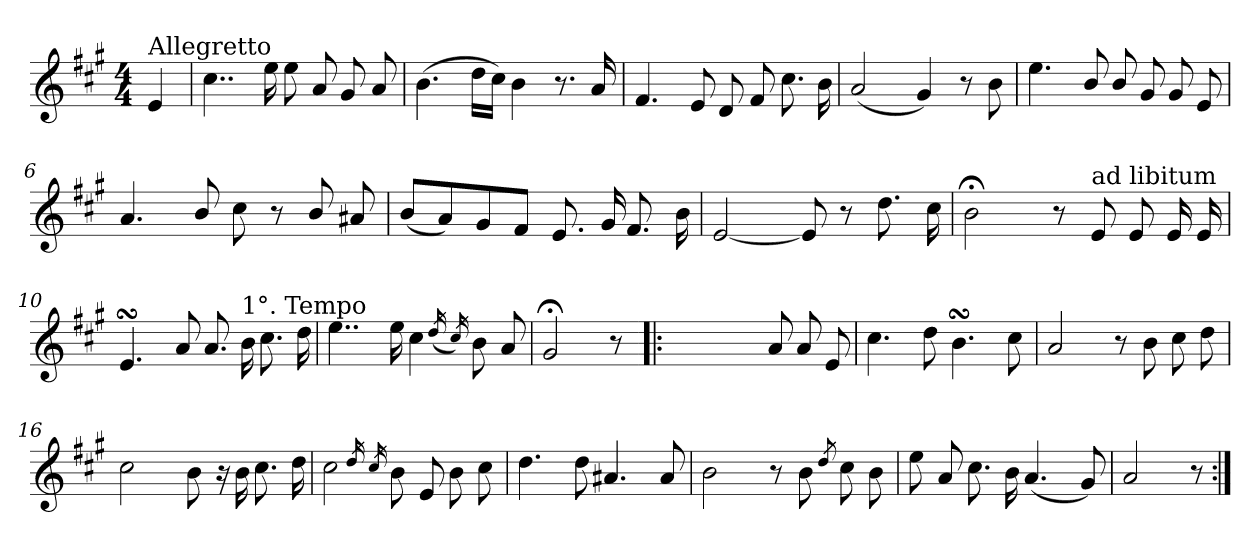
**kern
*part1
*staff1
*clefG2
*k[f#c#g#]
*A:
*M4/4
=
!LO:TX:a:t=Allegretto
4e/
=1
4..cc#\
16ee\
8ee\
8a/
8g#/
8a/
=2
(>4.b\
16dd\LL
16cc#\JJ)
4b\
8.r
16a/
=3
4.f#/
8e/
8d/
8f#/
8.cc#\
16b\
=4
(<2a/
4g#/)
8r
8b\
!!LO:LB:g=z
=5
4.ee\
8b/
8b/
8g#/
8g#/
8e/
=6
4.a/
8b/
8cc#\
8r
8b/
8a#X/
=7
(<8b/L
8a/)
8g#/
8f#/J
8.e/
16g#/
8.f#/
16b\
=8
[2e/
8e/]
8r
8.dd\
16cc#\
!!LO:LB:g=z
=9
2b;<\
8r
!LO:TX:a:t=ad libitum
8e/
8e/
16e/
16e/
=10
4.esSSS/
8a/
8.a/
!LO:TX:a:t=1°. Tempo
16b\
8.cc#\
16dd\
=11
4..ee\
16ee\
4cc#\
(<16qdd/
16qcc#/)
8b\
8a/
=12
2g#;</
8r
=13!|:
4ryy
4ryy
8ryy
8a/
8a/
8e/
!!LO:LB:g=z
=14
4.cc#\
8dd\
4.bsSSS\
8cc#\
=15
2a/
8r
8b\
8cc#\
8dd\
=16
2cc#\
8b\
16r
16b\
8.cc#\
16dd\
=17
2cc#\
16qdd/
16qcc#/
8b\
8e/
8b\
8cc#\
=18
4.dd\
8dd\
4.a#X/
8a#/
!!LO:LB:g=z
=19
2b\
8r
8b\
8qdd/
8cc#\
8b\
=20
8ee\
8a/
8.cc#\
16b\
(<4.a/
8g#/)
=21
2a/
8r
=:|!
*-
